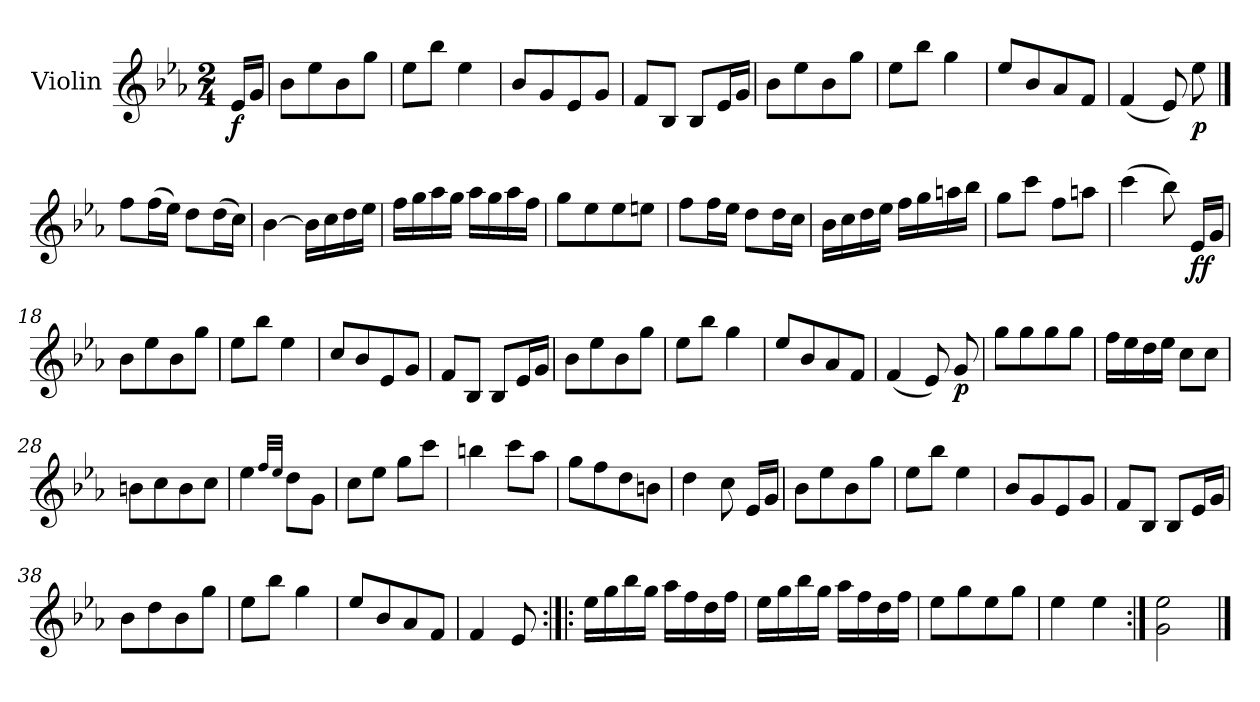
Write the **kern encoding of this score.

**kern	**dynam
*part1	*part1
*staff1	*staff1
*I"Violin	*
*I'Vln.	*
*clefG2	*
*k[b-e-a-]	*
*M2/4	*
=1	=1
!	!LO:DY:b
16e-/LL	f
16g/JJ	.
=2	=2
8b-\L	.
8ee-\	.
8b-\	.
8gg\J	.
=3	=3
8ee-\L	.
8bb-\J	.
4ee-\	.
=4	=4
8b-/L	.
8g/	.
8e-/	.
8g/J	.
=5	=5
8f/L	.
8B-/J	.
8B-/L	.
16e-/L	.
16g/JJ	.
=6	=6
8b-\L	.
8ee-\	.
8b-\	.
8gg\J	.
=7	=7
8ee-\L	.
8bb-\J	.
4gg\	.
=8	=8
8ee-/L	.
8b-/	.
8a-/	.
8f/J	.
!!LO:LB:g=z
=9	=9
(<4f/	.
8e-/)	.
!	!LO:DY:b
8ee-\	p
==10	==10
8ff\L	.
(>16ff\L	.
16ee-\JJ)	.
8dd\L	.
(>16dd\L	.
16cc\JJ)	.
=11	=11
[4b-\	.
16b-\LL]	.
16cc\	.
16dd\	.
16ee-\JJ	.
=12	=12
16ff\LL	.
16gg\	.
16aa-\	.
16gg\JJ	.
16aa-\LL	.
16gg\	.
16aa-\	.
16ff\JJ	.
=13	=13
8gg\L	.
8ee-\	.
8ee-\	.
8een\J	.
=14	=14
8ff\L	.
16ff\L	.
16ee-\JJ	.
8dd\L	.
16dd\L	.
16cc\JJ	.
!!LO:LB:g=z
=15	=15
16b-\LL	.
16cc\	.
16dd\	.
16ee-\JJ	.
16ff\LL	.
16gg\	.
16aan\	.
16bb-\JJ	.
=16	=16
8gg\L	.
8ccc\J	.
8ff\L	.
8aan\J	.
=17	=17
(>4ccc\	.
8bb-\)	.
!	!LO:DY:b
16e-/LL	ff
16g/JJ	.
=18	=18
8b-\L	.
8ee-\	.
8b-\	.
8gg\J	.
=19	=19
8ee-\L	.
8bb-\J	.
4ee-\	.
=20	=20
8cc/L	.
8b-/	.
8e-/	.
8g/J	.
=21	=21
8f/L	.
8B-/J	.
8B-/L	.
16e-/L	.
16g/JJ	.
!!LO:LB:g=z
=22	=22
8b-\L	.
8ee-\	.
8b-\	.
8gg\J	.
=23	=23
8ee-\L	.
8bb-\J	.
4gg\	.
=24	=24
8ee-/L	.
8b-/	.
8a-/	.
8f/J	.
=25	=25
(<4f/	.
8e-/)	.
!	!LO:DY:b
8g/	p
=26	=26
8gg\L	.
8gg\	.
8gg\	.
8gg\J	.
=27	=27
16ff\LL	.
16ee-\	.
16dd\	.
16ee-\JJ	.
8cc\L	.
8cc\J	.
=28	=28
8bn\L	.
8cc\	.
8b\	.
8cc\J	.
=29	=29
4ee-\	.
32qqff/LLL	.
32qqee-/JJJ	.
8dd\L	.
8g\J	.
!!LO:LB:g=z
=30	=30
8cc\L	.
8ee-\J	.
8gg\L	.
8ccc\J	.
=31	=31
4bbn\	.
8ccc\L	.
8aa-\J	.
=32	=32
8gg\L	.
8ff\	.
8dd\	.
8bn\J	.
=33	=33
4dd\	.
8cc\	.
16e-/LL	.
16g/JJ	.
=34	=34
8b-\L	.
8ee-\	.
8b-\	.
8gg\J	.
=35	=35
8ee-\L	.
8bb-\J	.
4ee-\	.
=36	=36
8b-/L	.
8g/	.
8e-/	.
8g/J	.
=37	=37
8f/L	.
8B-/J	.
8B-/L	.
16e-/L	.
16g/JJ	.
!!LO:LB:g=z
=38	=38
8b-\L	.
8dd\	.
8b-\	.
8gg\J	.
=39	=39
8ee-\L	.
8bb-\J	.
4gg\	.
=40	=40
8ee-/L	.
8b-/	.
8a-/	.
8f/J	.
=41	=41
4f/	.
8e-/	.
=42:|!|:	=42:|!|:
16ee-\LL	.
16gg\	.
16bb-\	.
16gg\JJ	.
16aa-\LL	.
16ff\	.
16dd\	.
16ff\JJ	.
=43	=43
16ee-\LL	.
16gg\	.
16bb-\	.
16gg\JJ	.
16aa-\LL	.
16ff\	.
16dd\	.
16ff\JJ	.
=44	=44
8ee-\L	.
8gg\	.
8ee-\	.
8gg\J	.
!!LO:LB:g=z
=45	=45
4ee-\	.
4ee-\	.
=46:|!	=46:|!
2g\ 2ee-\	.
==	==
*-	*-
